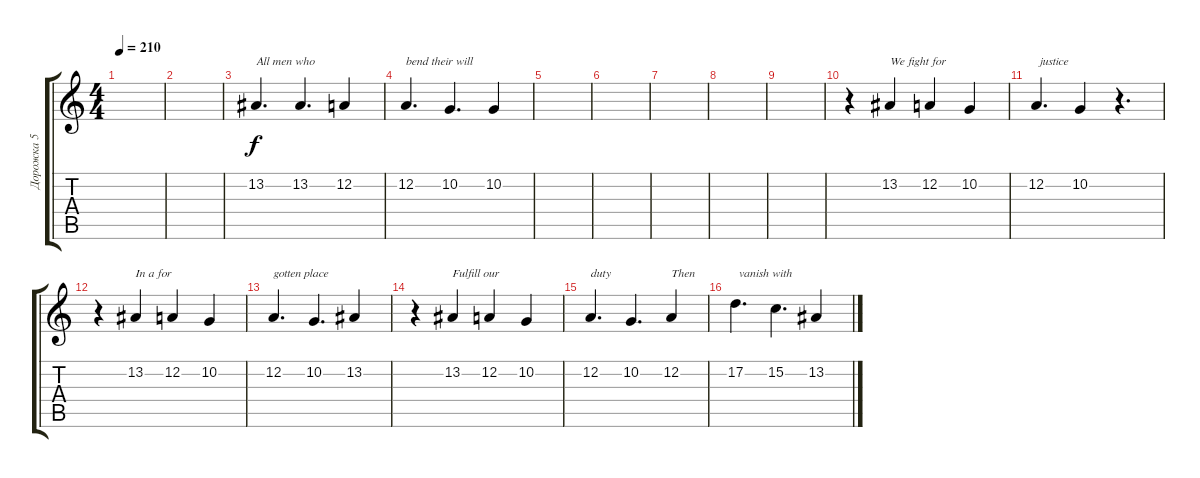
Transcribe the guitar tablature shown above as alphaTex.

\track ("Дорожка 5" "Дорожка 5") {instrument stringensemble1}
\staff {score tabs}
\tuning (D4 A3 F3 C3 G2 C2) {hide}
\ts (4 4)
\tempo 210
\clef g2
\ks c
|
|
13.2.4{d txt "All men who "} 13.2.4{d} 12.2.4 |
12.2.4{d txt "bend their will"} 10.2.4{d} 10.2.4 |
|
|
|
|
|
r.4 13.2.4{txt "We fight for"} 12.2.4 10.2.4 |
12.2.4{d txt " justice"} 10.2.4 r.4{d} |
r.4 13.2.4{txt "In a for"} 12.2.4 10.2.4 |
12.2.4{d txt "gotten place"} 10.2.4{d} 13.2.4 |
r.4 13.2.4{txt "Fulfill our "} 12.2.4 10.2.4 |
12.2.4{d txt "duty"} 10.2.4{d} 12.2.4{txt "Then"} |
17.2.4{d txt " vanish with"} 15.2.4{d} 13.2.4
